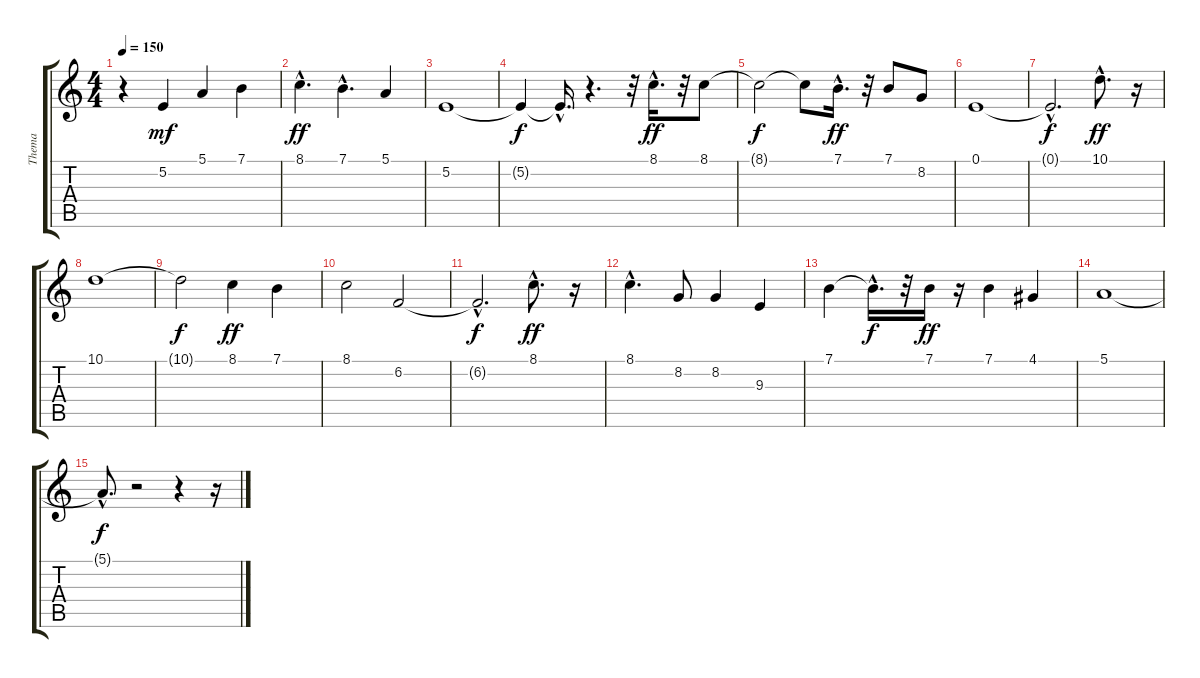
\track ("Thema" "Thema") {instrument fx5brightness}
\staff {score tabs}
\tuning (E4 B3 G3 D3 A2 E2) {hide}
\ts (4 4)
\tempo 150
\clef g2
\ks c
r.4{dy mf instrument fx5brightness} 5.2.4 5.1.4 7.1.4 |
8.1{hac}.4{d dy ff} 7.1{hac}.4{d} 5.1.4 |
5.2.1 |
5.2{t}.4{dy f} 5.2{hac t}.16{d} r.4{d} r.32 8.1{hac}.16{d dy ff} r.32 8.1.8 |
8.1{t}.2{dy f} 8.1{t}.8 7.1{hac}.16{d dy ff} r.32 7.1.8 8.2.8 |
0.1.1 |
0.1{hac t}.2{d dy f} 10.1{hac}.8{d dy ff} r.16 |
10.1.1 |
10.1{t}.2{dy f} 8.1.4{dy ff} 7.1.4 |
8.1.2 6.2.2 |
6.2{hac t}.2{d dy f} 8.1{hac}.8{d dy ff} r.16 |
8.1{hac}.4{d} 8.2.8 8.2.4 9.3.4 |
7.1.4 7.1{hac t}.16{d dy f} r.32 7.1.16{dy ff} r.16 7.1.4 4.1.4 |
5.1.1 |
5.1{hac t}.8{d dy f} r.2 r.4 r.16
